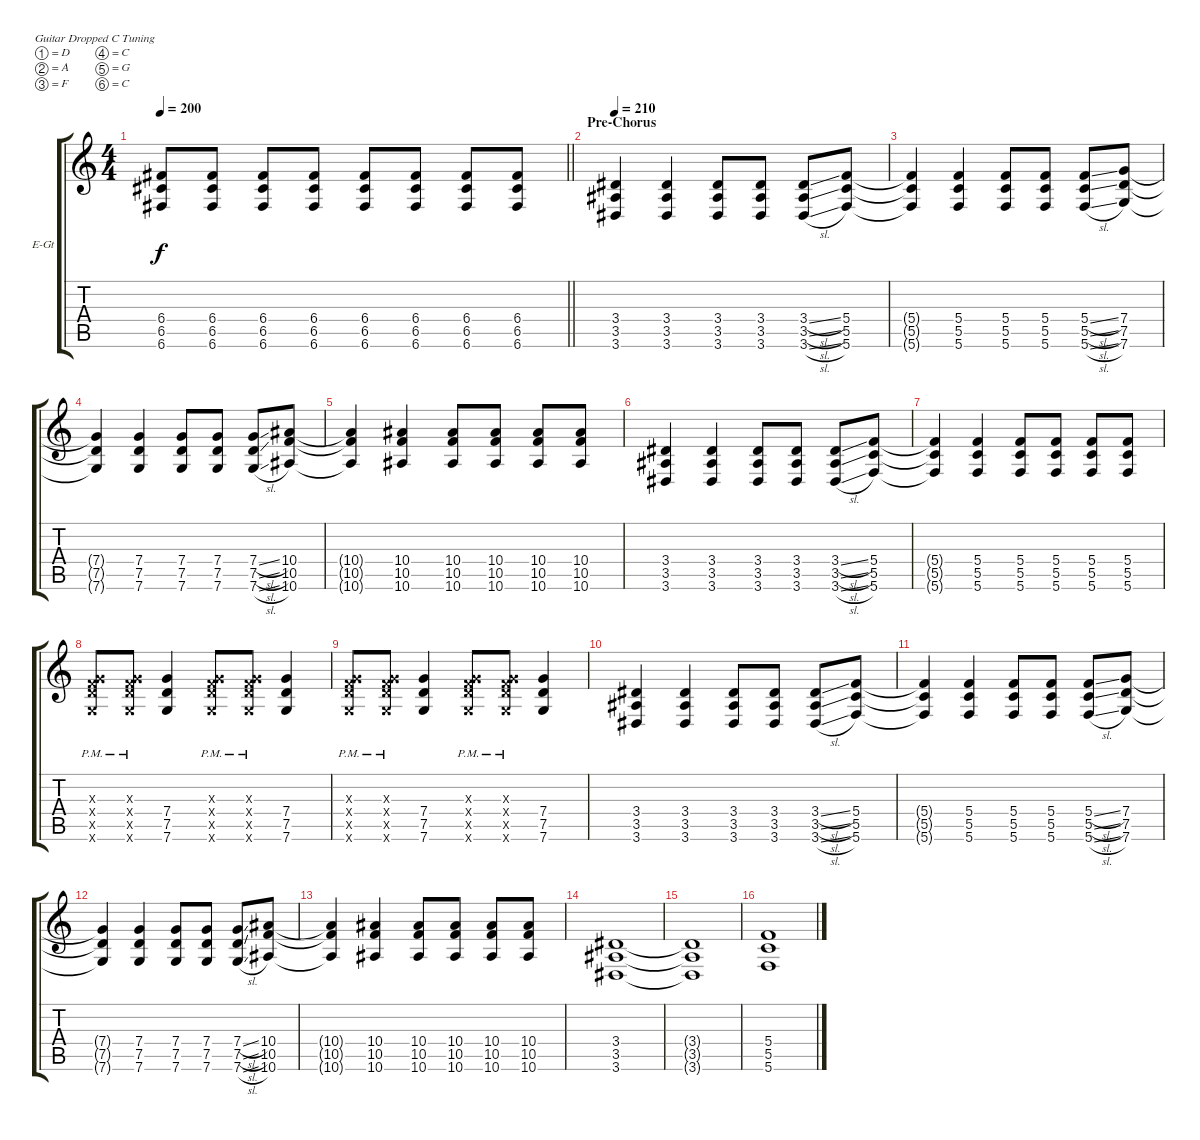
\bracketExtendMode groupsimilarinstruments
\firstSystemTrackNameOrientation horizontal
\otherSystemsTrackNameOrientation horizontal
\track ("Rhythm" "E-Gt") {instrument distortionguitar}
\staff {score tabs}
\tuning (D4 A3 F3 C3 G2 C2)
\ts (4 4)
\tempo 200
\clef g2
\barLineRight lightlight
\ks c
(6.4 6.5 6.6).8{dy f} (6.4 6.5 6.6).8 (6.4 6.5 6.6).8 (6.4 6.5 6.6).8 (6.4 6.5 6.6).8 (6.4 6.5 6.6).8 (6.4 6.5 6.6).8 (6.4 6.5 6.6).8 |
\section ("" "Pre-Chorus")
\tempo 210
(3.4 3.5 3.6).4 (3.4 3.5 3.6).4 (3.4 3.5 3.6).8 (3.4 3.5 3.6).8 (3.4{sl} 3.5{sl} 3.6{sl}).8 (5.4 5.5 5.6).8 |
(5.4{t} 5.5{t} 5.6{t}).4 (5.4 5.5 5.6).4 (5.4 5.5 5.6).8 (5.4 5.5 5.6).8 (5.4{sl} 5.5{sl} 5.6{sl}).8 (7.4 7.5 7.6).8 |
(7.4{t} 7.5{t} 7.6{t}).4 (7.4 7.5 7.6).4 (7.4 7.5 7.6).8 (7.4 7.5 7.6).8 (7.4{sl} 7.5{sl} 7.6{sl}).8 (10.4 10.5 10.6).8 |
(10.4{t} 10.5{t} 10.6{t}).4 (10.4 10.5 10.6).4 (10.4 10.5 10.6).8 (10.4 10.5 10.6).8 (10.4 10.5 10.6).8 (10.4 10.5 10.6).8 |
(3.4 3.5 3.6).4 (3.4 3.5 3.6).4 (3.4 3.5 3.6).8 (3.4 3.5 3.6).8 (3.4{sl} 3.5{sl} 3.6{sl}).8 (5.4 5.5 5.6).8 |
(5.4{t} 5.5{t} 5.6{t}).4 (5.4 5.5 5.6).4 (5.4 5.5 5.6).8 (5.4 5.5 5.6).8 (5.4 5.5 5.6).8 (5.4 5.5 5.6).8 |
(0.3{x} 7.4{pm x} 7.5{pm x} 7.6{pm x}).8 (0.3{x} 7.4{pm x} 7.5{pm x} 7.6{pm x}).8 (7.4 7.5 7.6).4 (0.3{x} 7.4{pm x} 7.5{pm x} 7.6{pm x}).8 (0.3{x} 7.4{pm x} 7.5{pm x} 7.6{pm x}).8 (7.4 7.5 7.6).4 |
(0.3{x} 7.4{pm x} 7.5{pm x} 7.6{pm x}).8 (0.3{x} 7.4{pm x} 7.5{pm x} 7.6{pm x}).8 (7.4 7.5 7.6).4 (0.3{x} 7.4{pm x} 7.5{pm x} 7.6{pm x}).8 (0.3{x} 7.4{pm x} 7.5{pm x} 7.6{pm x}).8 (7.4 7.5 7.6).4 |
(3.4 3.5 3.6).4 (3.4 3.5 3.6).4 (3.4 3.5 3.6).8 (3.4 3.5 3.6).8 (3.4{sl} 3.5{sl} 3.6{sl}).8 (5.4 5.5 5.6).8 |
(5.4{t} 5.5{t} 5.6{t}).4 (5.4 5.5 5.6).4 (5.4 5.5 5.6).8 (5.4 5.5 5.6).8 (5.4{sl} 5.5{sl} 5.6{sl}).8 (7.4 7.5 7.6).8 |
(7.4{t} 7.5{t} 7.6{t}).4 (7.4 7.5 7.6).4 (7.4 7.5 7.6).8 (7.4 7.5 7.6).8 (7.4{sl} 7.5{sl} 7.6{sl}).8 (10.4 10.5 10.6).8 |
(10.4{t} 10.5{t} 10.6{t}).4 (10.4 10.5 10.6).4 (10.4 10.5 10.6).8 (10.4 10.5 10.6).8 (10.4 10.5 10.6).8 (10.4 10.5 10.6).8 |
(3.4 3.5 3.6).1 |
(3.4{t} 3.5{t} 3.6{t}).1 |
(5.4 5.5 5.6).1
